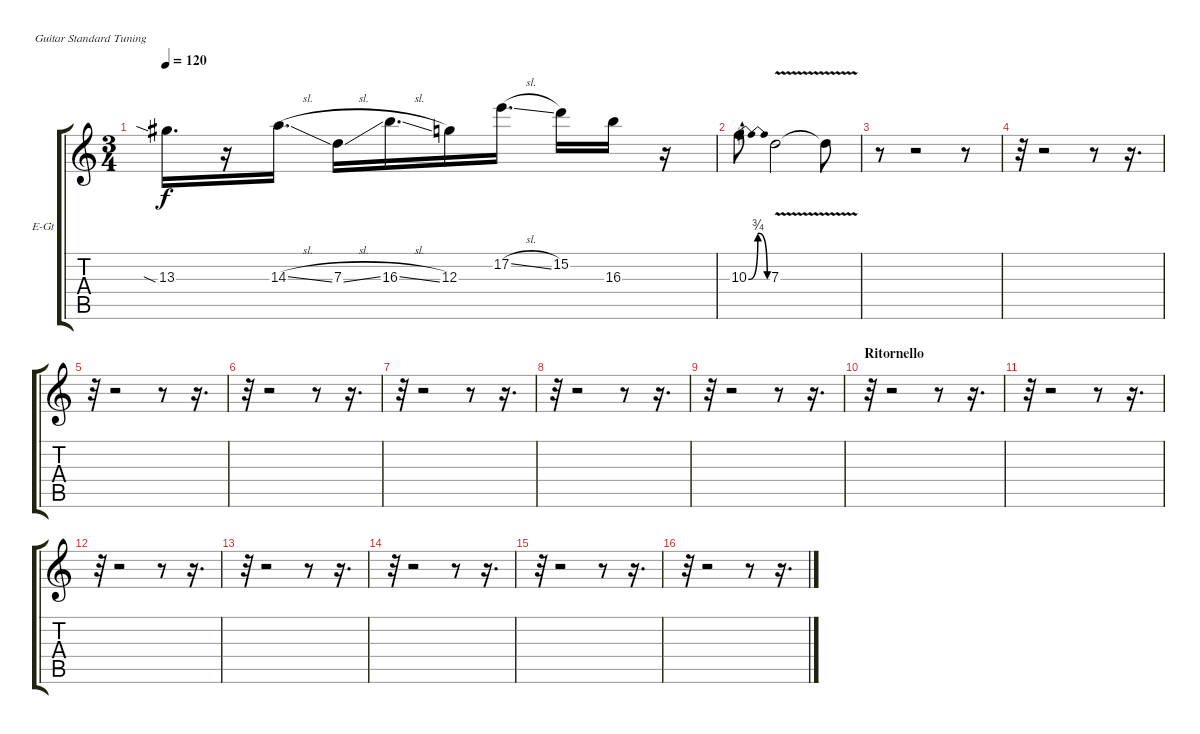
\bracketExtendMode groupsimilarinstruments
\firstSystemTrackNameOrientation horizontal
\otherSystemsTrackNameOrientation horizontal
\track ("Lead Guitar" "E-Gt") {instrument overdrivenguitar}
\staff {score tabs}
\tuning (E4 B3 G3 D3 A2 E2)
\ts (3 4)
\tempo 120
\clef g2
\ks c
13.3{sia}.16{d dy f} r.16 14.3{sl}.16{d} 7.3{sl}.16 16.3{sl}.16{d} 12.3.16 17.2{sl}.16{d} 15.2.16 16.3.16 r.16 |
10.3{be (bendrelease 0 0 30 3 30 3 60 0)}.8 7.3{v}.2 7.3{v t}.8 |
r.8 r.2 r.8 |
r.32 r.2 r.8 r.16{d} |
r.32 r.2 r.8 r.16{d} |
r.32 r.2 r.8 r.16{d} |
r.32 r.2 r.8 r.16{d} |
r.32 r.2 r.8 r.16{d} |
r.32 r.2 r.8 r.16{d} |
\section ("" "Ritornello")
r.32 r.2 r.8 r.16{d} |
r.32 r.2 r.8 r.16{d} |
r.32 r.2 r.8 r.16{d} |
r.32 r.2 r.8 r.16{d} |
r.32 r.2 r.8 r.16{d} |
r.32 r.2 r.8 r.16{d} |
r.32 r.2 r.8 r.16{d}
